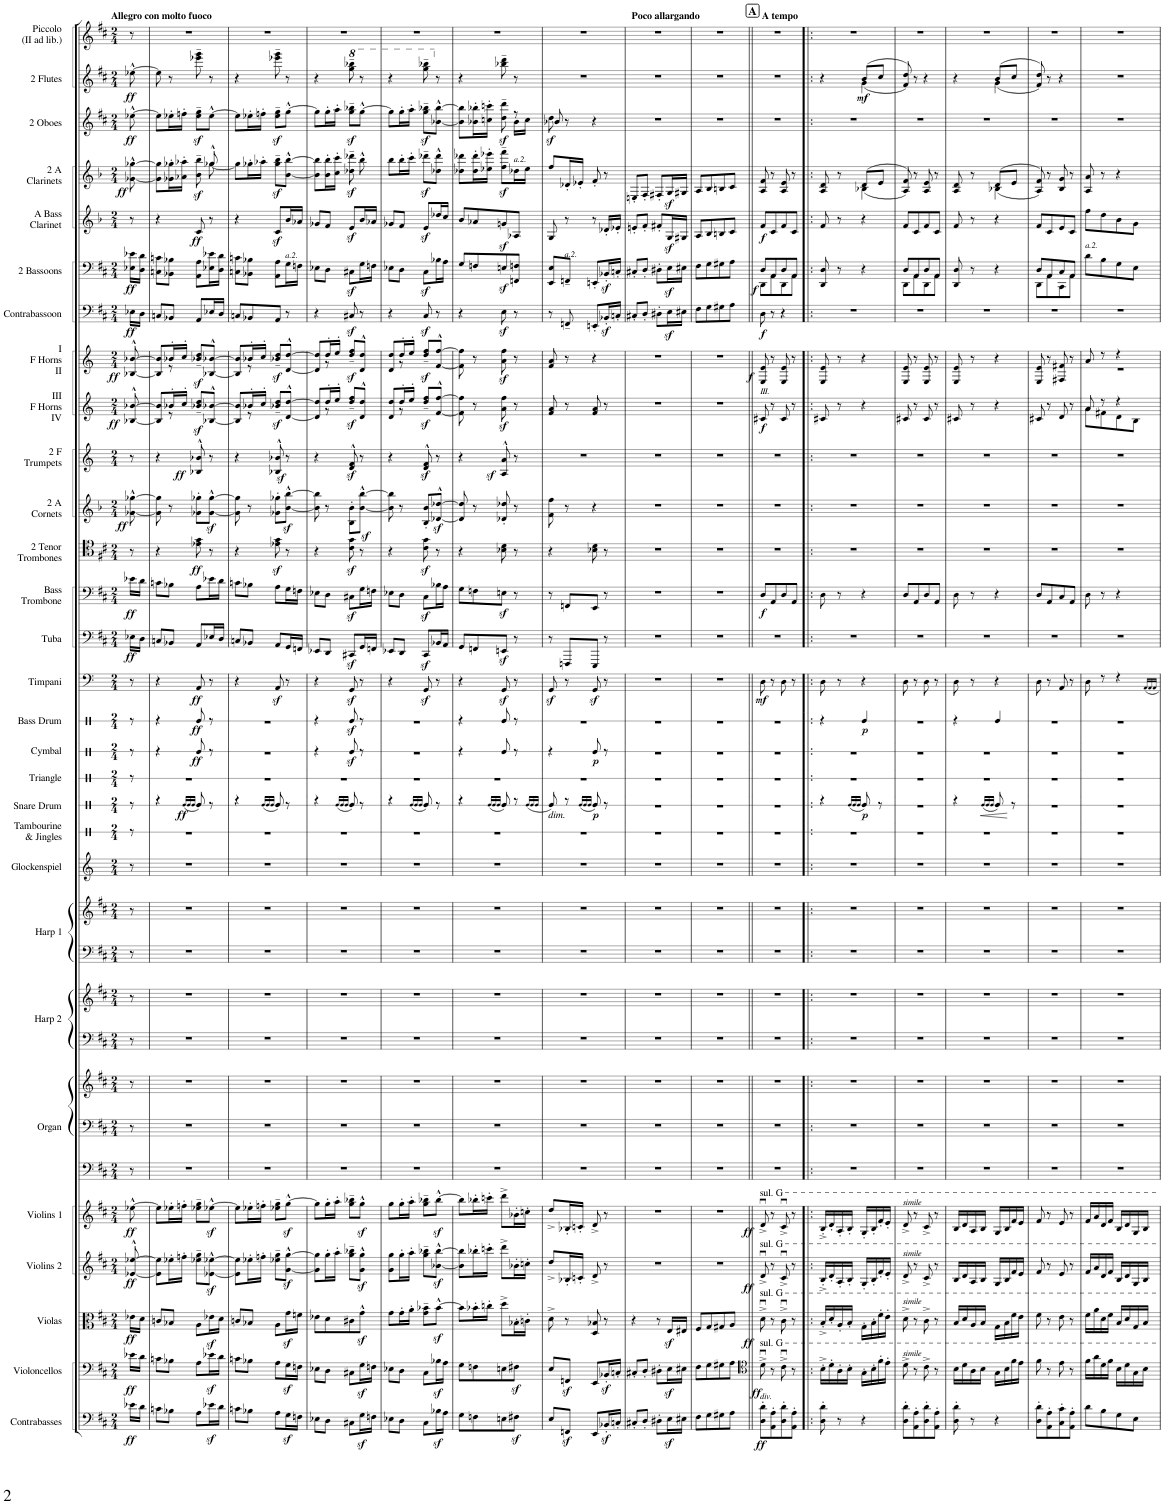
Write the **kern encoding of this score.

**kern	**dynam	**kern	**dynam	**kern	**dynam	**kern	**dynam	**kern	**dynam	**kern	**kern	**kern	**kern	**kern	**kern	**kern	**kern	**kern	**kern	**dynam	**kern	**kern	**dynam	**kern	**dynam	**kern	**dynam	**kern	**dynam	**kern	**dynam	**kern	**dynam	**kern	**dynam	**kern	**dynam	**kern	**dynam	**kern	**dynam	**kern	**dynam	**kern	**dynam	**kern	**dynam	**kern	**dynam	**kern	**dynam	**kern	**dynam	**kern
*part29	*part29	*part28	*part28	*part27	*part27	*part26	*part26	*part25	*part25	*part24	*part24	*part24	*part23	*part23	*part22	*part22	*part21	*part20	*part19	*part19	*part18	*part17	*part17	*part16	*part16	*part15	*part15	*part14	*part14	*part13	*part13	*part12	*part12	*part11	*part11	*part10	*part10	*part9	*part9	*part8	*part8	*part7	*part7	*part6	*part6	*part5	*part5	*part4	*part4	*part3	*part3	*part2	*part2	*part1
*staff33	*staff33	*staff32	*staff32	*staff31	*staff31	*staff30	*staff30	*staff29	*staff29	*staff28	*staff27	*staff26	*staff25	*staff24	*staff23	*staff22	*staff21	*staff20	*staff19	*staff19	*staff18	*staff17	*staff17	*staff16	*staff16	*staff15	*staff15	*staff14	*staff14	*staff13	*staff13	*staff12	*staff12	*staff11	*staff11	*staff10	*staff10	*staff9	*staff9	*staff8	*staff8	*staff7	*staff7	*staff6	*staff6	*staff5	*staff5	*staff4	*staff4	*staff3	*staff3	*staff2	*staff2	*staff1
*I"Contrabasses	*	*I"Violoncellos	*	*I"Violas	*	*I"Violins 2	*	*I"Violins 1	*	*I"Organ	*	*	*I"Harp 2	*	*I"Harp 1	*	*I"Glockenspiel	*I"Tambourine &amp; Jingles	*I"Snare Drum	*	*I"Triangle	*I"Cymbal	*	*I"Bass Drum	*	*I"Timpani	*	*I"Tuba	*	*I"Bass Trombone	*	*I"2 Tenor Trombones	*	*I"2 A Cornets	*	*I"2 F Trumpets	*	*I"III F Horns IV	*	*I"I F Horns II	*	*I"Contrabassoon	*	*I"2 Bassoons	*	*I"A Bass Clarinet	*	*I"2 A Clarinets	*	*I"2 Oboes	*	*I"2 Flutes	*	*I"Piccolo (II ad lib.)
*I'Cbs.	*	*I'Vcs.	*	*I'Vlas.	*	*I'Vlns. 2	*	*I'Vlns. 1	*	*I'Org.	*	*	*I'Hrp. 2	*	*I'Hrp. 1	*	*I'Glock.	*I'Tamb. &amp; Jgl.	*I'S. D.	*	*I'Trgl.	*I'Cym.	*	*I'B. D.	*	*I'Timp.	*	*I'Tba.	*	*I'B. Tbn.	*	*I'T. Tbns.	*	*I'Cnts.	*	*I'Tpts.	*	*I'III Hns. IV	*	*I'I Hns. II	*	*I'Cbsn.	*	*I'Bsns.	*	*I'B. Cl.	*	*I'Cls.	*	*I'Obs.	*	*I'Fls.	*	*I'Picc.
*	*	*	*	*	*	*	*	*	*	*	*	*	*	*	*	*	*	*stria1	*stria1	*	*stria1	*stria1	*	*stria1	*	*	*	*	*	*	*	*	*	*	*	*	*	*	*	*	*	*	*	*	*	*	*	*	*	*	*	*	*	*
*clefF4	*	*clefF4	*	*clefC3	*	*clefG2	*	*clefG2	*	*clefF4	*clefF4	*clefG2	*clefF4	*clefG2	*clefF4	*clefG2	*clefG2	*clefX	*clefX	*	*clefX	*clefX	*	*clefX	*	*clefF4	*	*clefF4	*	*clefF4	*	*clefC4	*	*clefG2	*	*clefG2	*	*clefG2	*	*clefG2	*	*clefF4	*	*clefF4	*	*clefG2	*	*clefG2	*	*clefG2	*	*clefG2	*	*clefG2
*Trd7c12	*	*	*	*	*	*	*	*	*	*	*	*	*	*	*	*	*Trd-14c-24	*	*	*	*	*	*	*	*	*	*	*	*	*	*	*	*	*Trd2c3	*	*Trd-3c-5	*	*Trd4c7	*	*Trd4c7	*	*Trd7c12	*	*	*	*Trd9c15	*	*Trd2c3	*	*	*	*	*	*Trd-7c-12
*k[f#c#]	*	*k[f#c#]	*	*k[f#c#]	*	*k[f#c#]	*	*k[f#c#]	*	*k[f#c#]	*k[f#c#]	*k[f#c#]	*k[f#c#]	*k[f#c#]	*k[f#c#]	*k[f#c#]	*k[]	*k[]	*k[]	*	*k[]	*k[]	*	*k[]	*	*k[]	*	*k[f#c#]	*	*k[f#c#]	*	*k[f#c#]	*	*k[b-]	*	*k[]	*	*k[]	*	*k[]	*	*k[f#c#]	*	*k[f#c#]	*	*k[b-]	*	*k[b-]	*	*k[f#c#]	*	*k[f#c#]	*	*k[f#c#]
*M2/4	*	*M2/4	*	*M2/4	*	*M2/4	*	*M2/4	*	*M2/4	*M2/4	*M2/4	*M2/4	*M2/4	*M2/4	*M2/4	*M2/4	*M2/4	*M2/4	*	*M2/4	*M2/4	*	*M2/4	*	*M2/4	*	*M2/4	*	*M2/4	*	*M2/4	*	*M2/4	*	*M2/4	*	*M2/4	*	*M2/4	*	*M2/4	*	*M2/4	*	*M2/4	*	*M2/4	*	*M2/4	*	*M2/4	*	*M2/4
=	=	=	=	=	=	=	=	=	=	=	=	=	=	=	=	=	=	=	=	=	=	=	=	=	=	=	=	=	=	=	=	=	=	=	=	=	=	=	=	=	=	=	=	=	=	=	=	=	=	=	=	=	=	=
!	!	!	!	!	!	!	!	!	!	!	!	!	!	!	!	!	!	!	!	!	!	!	!	!	!	!	!	!	!	!	!	!	!	!	!	!	!	!	!	!	!	!	!	!	!	!	!	!	!	!	!	!	!	!LO:TX:a:B:t=Allegro con molto fuoco
!	!LO:DY:b	!	!LO:DY:b	!	!LO:DY:b	!	!LO:DY:b	!	!LO:DY:b	!	!	!	!	!	!	!	!	!	!	!	!	!	!	!	!	!	!	!	!LO:DY:b	!	!LO:DY:b	!	!	!	!LO:DY:b	!	!	!	!LO:DY:b	!	!LO:DY:b	!	!LO:DY:b	!	!LO:DY:b	!	!	!	!LO:DY:b	!	!LO:DY:b	!	!LO:DY:b	!
16e-X\LL	ff	16e-X\LL	ff	16e-X\LL	ff	[8e-X/^^ [8ee-X/^^	ff	[8ee-X^^\	ff	8r	8r	8r	8r	8r	8r	8r	8r	8r	8r	.	8r	8r	.	8r	.	8r	.	16E-X\LL	ff	16e-X\LL	ff	8r	.	[8g-X\^^ [8gg-X\^^	ff	8r	.	[8B-X/^^ [8b-X/^^	ff	[8B-X/^^ [8b-X/^^	ff	16E-X\LL	ff	16E-X\ 16e-X\LL	ff	8r	.	[8g-X\^^ [8gg-X\^^	ff	[8ee-X^^\	ff	[8ee-X^^\	ff	8r
16d\JJ	.	16d\JJ	.	16d\JJ	.	.	.	.	.	.	.	.	.	.	.	.	.	.	.	.	.	.	.	.	.	.	.	16D\JJ	.	16d\JJ	.	.	.	.	.	.	.	.	.	.	.	16D\JJ	.	16D\ 16d\JJ	.	.	.	.	.	.	.	.	.	.
=1	=1	=1	=1	=1	=1	=1	=1	=1	=1	=1	=1	=1	=1	=1	=1	=1	=1	=1	=1	=1	=1	=1	=1	=1	=1	=1	=1	=1	=1	=1	=1	=1	=1	=1	=1	=1	=1	=1	=1	=1	=1	=1	=1	=1	=1	=1	=1	=1	=1	=1	=1	=1	=1	=1
*	*	*	*	*	*	*	*	*	*	*	*	*	*	*	*	*	*	*	*^	*	*	*	*	*	*	*	*	*	*	*	*	*	*	*	*	*	*	*^	*	*^	*	*	*	*	*	*	*	*^	*	*	*	*	*	*
8cn'\L	.	8cn'\L	.	8cn'/L	.	8e-\] 8ee-\]L	.	8ee-\L]	.	2r	2r	2r	2r	2r	2r	2r	2r	2r	4r	8.ryy	.	2r	4r	.	4r	.	4r	.	8Cn'/L	.	8cn'\L	.	4r	.	8g-\] 8gg-\]	.	4r	.	8B-/] 8b-/]L	8ryy	.	8B-/] 8b-/]L	8ryy	.	8Cn'/L	.	8Cn\' 8cn\'L	.	4r	.	8g-\] 8gg-\]L	4.ryy	.	8ee-\L]	.	8ee-\]	.	2r
8B-X'\J	.	8B-X'\J	.	8B-X'/J	.	16ee-X'>\L	.	16ee-X'>\L	.	.	.	.	.	.	.	.	.	.	.	.	.	.	.	.	.	.	.	.	8BB-X'/J	.	8B-X'\J	.	.	.	8r	.	.	.	16b-X'>/L	8r	.	16b-X'>/L	8r	.	8BB-X'/J	.	8BB-X\' 8B-X\'J	.	.	.	16g-X\'> 16gg-X\'>L	.	.	16ee-X'\L	.	8r	.	.
!	!	!	!	!	!	!	!	!	!	!	!	!	!	!	!	!	!	!	!	!	!LO:DY:b	!	!	!	!	!	!	!	!	!	!	!	!	!	!	!	!	!	!	!	!	!	!	!	!	!	!	!	!	!	!	!	!	!	!	!	!	!
.	.	.	.	.	.	16ffn'>\JJ	.	16ffn'>\JJ	.	.	.	.	.	.	.	.	.	.	.	(<48Re!/LL	ff	.	.	.	.	.	.	.	.	.	.	.	.	.	.	.	.	.	16cc'>/JJ	.	.	16cc'>/JJ	.	.	.	.	.	.	.	.	16a-X\'> 16aa-X\'>JJ	.	.	16ffn'\JJ	.	.	.	.
.	.	.	.	.	.	.	.	.	.	.	.	.	.	.	.	.	.	.	.	48Re!/	.	.	.	.	.	.	.	.	.	.	.	.	.	.	.	.	.	.	.	.	.	.	.	.	.	.	.	.	.	.	.	.	.	.	.	.	.	.
.	.	.	.	.	.	.	.	.	.	.	.	.	.	.	.	.	.	.	.	48Re!/JJ	.	.	.	.	.	.	.	.	.	.	.	.	.	.	.	.	.	.	.	.	.	.	.	.	.	.	.	.	.	.	.	.	.	.	.	.	.	.
!	!	!	!	!	!	!	!	!	!	!	!	!	!	!	!	!	!	!	!	!	!	!	!	!LO:DY:b	!	!LO:DY:b	!	!LO:DY:b	!	!	!	!	!	!LO:DY:b	!	!	!	!LO:DY:b	!	!	!LO:DY:b	!	!	!LO:DY:b	!	!	!	!	!	!LO:DY:b	!	!	!LO:DY:b	!	!	!	!	!
8A\L	.	8A\L	.	8A\L	.	8ee-X\~> 8gg\~>L	.	8ee-X\~> 8gg\~>L	.	.	.	.	.	.	.	.	.	.	8Re/	4ryy	.	.	8Re/	ff	8Re/	ff	8AA/	ff	8AA/L	.	8A\L	.	8e-X\ 8g\	ff	8g-X\' 8gg-X\'L	.	8B-X/^^ 8b-X/^^	ff	8b-X/~< 8dd/~<L	4ryy	sf	8b-X/~< 8dd/~<L	4ryy	sf	8AA/L	.	8AA\ 8A\L	.	8c/	ff	8b-\~> 8bb-\~>	.	sf	8ee-\z<~ 8gg\z<~L	.	8eee-X\~ 8ggg\~	.	.
16e-Xz<\L	.	16e-Xz<\L	.	16e-Xz<\L	.	[8e-X\z<^^ [8ee-X\z<^^J	.	[8ee-Xz<^^\J	.	.	.	.	.	.	.	.	.	.	8r	.	.	.	8r	.	8r	.	8r	.	16E-X/L	.	16e-X\L	.	8r	.	[8g-\z<^^ [8gg-\z<^^J	.	8r	.	[8B-X/^^ [8b-X/^^J	.	.	[8B-X/^^ [8b-X/^^J	.	.	16E-X/L	.	16E-X\ 16e-X\L	.	8r	.	8gg-^^/	[8gg-X^^\	.	[8ee-^^\J	.	8r	.	.
16d\JJ	.	16d\JJ	.	16d\JJ	.	.	.	.	.	.	.	.	.	.	.	.	.	.	.	.	.	.	.	.	.	.	.	.	16D/JJ	.	16d\JJ	.	.	.	.	.	.	.	.	.	.	.	.	.	16D/JJ	.	16D\ 16d\JJ	.	.	.	.	.	.	.	.	.	.	.
*	*	*	*	*	*	*	*	*	*	*	*	*	*	*	*	*	*	*	*	*	*	*	*	*	*	*	*	*	*	*	*	*	*	*	*	*	*	*	*	*	*	*	*	*	*	*	*	*	*	*	*v	*v	*	*	*	*	*	*
=2	=2	=2	=2	=2	=2	=2	=2	=2	=2	=2	=2	=2	=2	=2	=2	=2	=2	=2	=2	=2	=2	=2	=2	=2	=2	=2	=2	=2	=2	=2	=2	=2	=2	=2	=2	=2	=2	=2	=2	=2	=2	=2	=2	=2	=2	=2	=2	=2	=2	=2	=2	=2	=2	=2	=2	=2	=2
8cn'\L	.	8cn'\L	.	8cn'/L	.	8e-\] 8ee-\]L	.	8ee-\L]	.	2r	2r	2r	2r	2r	2r	2r	2r	2r	4r	8.ryy	.	2r	2r	.	2r	.	4r	.	8Cn'/L	.	8cn'\L	.	4r	.	8g-\] 8gg-\]	.	4r	.	8B-/] 8b-/]L	8ryy	.	8B-/] 8b-/]L	8ryy	.	8Cn'/L	.	8Cn\' 8cn\'L	.	4r	.	8gg-\L]	.	8ee-\L]	.	4r	.	2r
8B-X'\J	.	8B-X'\J	.	8B-X'/J	.	16ee-X'>\L	.	16ee-X'>\L	.	.	.	.	.	.	.	.	.	.	.	.	.	.	.	.	.	.	.	.	8BB-X'/J	.	8B-X'\J	.	.	.	8r	.	.	.	16b-X'>/L	8r	.	16b-X'>/L	8r	.	8BB-X'/	.	8BB-X\' 8B-X\'J	.	.	.	16gg-X'\L	.	16ee-X'\L	.	.	.	.
.	.	.	.	.	.	16ffn'>\JJ	.	16ffn'>\JJ	.	.	.	.	.	.	.	.	.	.	.	(<48Re!/LL	.	.	.	.	.	.	.	.	.	.	.	.	.	.	.	.	.	.	16cc'>/JJ	.	.	16cc'>/JJ	.	.	.	.	.	.	.	.	16aa-X'\JJ	.	16ffn'\JJ	.	.	.	.
.	.	.	.	.	.	.	.	.	.	.	.	.	.	.	.	.	.	.	.	48Re!/	.	.	.	.	.	.	.	.	.	.	.	.	.	.	.	.	.	.	.	.	.	.	.	.	.	.	.	.	.	.	.	.	.	.	.	.	.
.	.	.	.	.	.	.	.	.	.	.	.	.	.	.	.	.	.	.	.	48Re!/JJ	.	.	.	.	.	.	.	.	.	.	.	.	.	.	.	.	.	.	.	.	.	.	.	.	.	.	.	.	.	.	.	.	.	.	.	.	.
!	!	!	!	!	!	!	!	!	!	!	!	!	!	!	!	!	!	!	!	!	!	!	!	!	!	!	!	!	!	!	!	!	!	!	!	!	!	!	!	!	!LO:DY:b	!	!	!LO:DY:b	!	!	!	!	!	!	!	!	!	!	!	!	!
8A\L	.	8A\L	.	8A\L	.	8ee-X\~> 8gg\~>L	.	8ee-X\~> 8gg\~>L	.	.	.	.	.	.	.	.	.	.	8Re/)	4ryy	.	.	.	.	.	.	8AAz</	.	8AA/L	.	8A\L	.	8e-X\z< 8g\z<	.	8g-X\' 8gg-X\'L	.	8B-X/z<^^ 8b-X/z<^^	.	8b-X/~< 8dd/~<L	4ryy	sf	8b-X/~< 8dd/~<L	4ryy	sf	8AA/J	.	8AA\ 8A\L	.	8cz</L	.	8gg-\z<~ 8bb-\z<~L	.	8ee-\z<~ 8gg\z<~L	.	8eee-X\~ 8ggg\~	.	.
!	!	!	!	!	!	!	!	!	!	!	!	!	!	!	!	!	!	!	!	!	!	!	!	!	!	!	!	!	!	!	!	!	!	!	!	!	!	!	!	!	!	!	!	!	!	!	!LO:TX:a:i:t=a.2.	!	!	!	!	!	!	!	!	!	!
16Gz<\L	.	16Gz<\L	.	16gz<\L	.	[8g\z<^^ [8gg\z<^^J	.	[8ggz<^^\J	.	.	.	.	.	.	.	.	.	.	8r	.	.	.	.	.	.	.	8r	.	16GG/L	.	16G\L	.	8r	.	[8b-\z<^^ [8bb-\z<^^J	.	8r	.	[8d/^^ [8dd/^^J	.	.	[8d/^^ [8dd/^^J	.	.	8r	.	16G\L	.	16b-/L	.	[8b-\^^ [8bb-\^^J	.	[8gg^^\J	.	8r	.	.
16Fn\JJ	.	16Fn\JJ	.	16fn\JJ	.	.	.	.	.	.	.	.	.	.	.	.	.	.	.	.	.	.	.	.	.	.	.	.	16FFn/JJ	.	16Fn\JJ	.	.	.	.	.	.	.	.	.	.	.	.	.	.	.	16Fn\JJ	.	16a-X/JJ	.	.	.	.	.	.	.	.
=3	=3	=3	=3	=3	=3	=3	=3	=3	=3	=3	=3	=3	=3	=3	=3	=3	=3	=3	=3	=3	=3	=3	=3	=3	=3	=3	=3	=3	=3	=3	=3	=3	=3	=3	=3	=3	=3	=3	=3	=3	=3	=3	=3	=3	=3	=3	=3	=3	=3	=3	=3	=3	=3	=3	=3	=3	=3
8E-X'\L	.	8E-X'\L	.	8e-X'\L	.	8g\] 8gg\]L	.	8gg\L]	.	2r	2r	2r	2r	2r	2r	2r	2r	2r	4r	8.ryy	.	2r	4r	.	4r	.	4r	.	8EE-X'/L	.	8E-X'\L	.	4r	.	8b-\] 8bb-\]	.	4r	.	8d/] 8dd/]L	8ryy	.	8d/] 8dd/]L	8ryy	.	4r	.	8E-X'\L	.	8g-X'/L	.	8b-\] 8bb-\]L	.	8gg\L]	.	4r	.	2r
8D'\J	.	8D'\J	.	8d'\	.	16gg'>\L	.	16gg'>\L	.	.	.	.	.	.	.	.	.	.	.	.	.	.	.	.	.	.	.	.	8DD'/J	.	8D'\J	.	.	.	8r	.	.	.	16dd'>/L	8r	.	16dd'>/L	8r	.	.	.	8D'\J	.	8f'/J	.	16b-\'> 16bb-\'>L	.	16gg'\L	.	.	.	.
.	.	.	.	.	.	16aa'>\JJ	.	16aa'>\JJ	.	.	.	.	.	.	.	.	.	.	.	(<48Re!/LL	.	.	.	.	.	.	.	.	.	.	.	.	.	.	.	.	.	.	16ee'>/JJ	.	.	16ee'>/JJ	.	.	.	.	.	.	.	.	16cc\'> 16ccc\'>JJ	.	16aa'\JJ	.	.	.	.
.	.	.	.	.	.	.	.	.	.	.	.	.	.	.	.	.	.	.	.	48Re!/	.	.	.	.	.	.	.	.	.	.	.	.	.	.	.	.	.	.	.	.	.	.	.	.	.	.	.	.	.	.	.	.	.	.	.	.	.
.	.	.	.	.	.	.	.	.	.	.	.	.	.	.	.	.	.	.	.	48Re!/JJ	.	.	.	.	.	.	.	.	.	.	.	.	.	.	.	.	.	.	.	.	.	.	.	.	.	.	.	.	.	.	.	.	.	.	.	.	.
*	*	*	*	*	*	*	*	*	*	*	*	*	*	*	*	*	*	*	*	*	*	*	*	*	*	*	*	*	*	*	*	*	*	*	*	*	*	*	*	*	*	*	*	*	*	*	*	*	*	*	*	*	*	*	*8va	*	*
!	!	!	!	!	!	!	!	!	!	!	!	!	!	!	!	!	!	!	!	!	!	!	!	!	!	!	!	!	!	!	!	!	!	!	!	!	!	!	!	!	!LO:DY:b	!	!	!LO:DY:b	!	!	!	!	!	!	!	!	!	!	!	!	!
8C#X\L	.	8C#X\L	.	8c#X\	.	8gg\~> 8bb-X\~>L	.	8gg\~> 8bb-X\~>L	.	.	.	.	.	.	.	.	.	.	8Re/)	4ryy	.	.	8Rez</	.	8Rez</	.	8GGz</	.	8CC#Xz</L	.	8C#Xz<\L	.	8c#\z< 8g\z<	.	8B-\' 8b-\'L	.	8d/z<^^ 8f/z<^^	.	8dd/~< 8ff/~<L	4ryy	sf	8dd/~< 8ff/~<L	4ryy	sf	8C#Xz</	.	8C#Xz<\L	.	8ez</L	.	8dd-X\z<~> 8ddd-X\z<~>	.	8gg\z<~ 8bb-X\z<~L	.	8ggg\~ 8bbb-X\~	.	.
16Gz<\L	.	16Gz<\L	.	8gz<^^\J	.	8g\z<^^ 8gg\z<^^J	.	8ggz<^^\J	.	.	.	.	.	.	.	.	.	.	8r	.	.	.	8r	.	8r	.	8r	.	16GG/L	.	16G\L	.	8r	.	[8b-\z<^^ [8bb-\z<^^J	.	8r	.	8d/^^ 8dd/^^J	.	.	8d/^^ 8dd/^^J	.	.	8r	.	16G\L	.	16b-/L	.	8bb-^^\	.	[8gg^^\J	.	8r	.	.
16Fn\JJ	.	16Fn\JJ	.	.	.	.	.	.	.	.	.	.	.	.	.	.	.	.	.	.	.	.	.	.	.	.	.	.	16FFn/JJ	.	16Fn\JJ	.	.	.	.	.	.	.	.	.	.	.	.	.	.	.	16Fn\JJ	.	16a-X/JJ	.	.	.	.	.	.	.	.
=4	=4	=4	=4	=4	=4	=4	=4	=4	=4	=4	=4	=4	=4	=4	=4	=4	=4	=4	=4	=4	=4	=4	=4	=4	=4	=4	=4	=4	=4	=4	=4	=4	=4	=4	=4	=4	=4	=4	=4	=4	=4	=4	=4	=4	=4	=4	=4	=4	=4	=4	=4	=4	=4	=4	=4	=4	=4
8E-X'\L	.	8E-X'\L	.	8g\L	.	8g\ 8gg\L	.	8gg\L	.	2r	2r	2r	2r	2r	2r	2r	2r	2r	4r	8.ryy	.	2r	2r	.	2r	.	4r	.	8EE-X'/L	.	8E-X'\L	.	4r	.	8b-\] 8bb-\]	.	4r	.	8d/ 8dd/L	8ryy	.	8d/ 8dd/L	8ryy	.	4r	.	8E-X'\L	.	8g-X'/L	.	8bb-\L	.	8gg\L]	.	4r	.	2r
8D'\J	.	8D'\J	.	16g'>\L	.	16gg'>\L	.	16gg'>\L	.	.	.	.	.	.	.	.	.	.	.	.	.	.	.	.	.	.	.	.	8DD'/J	.	8D'\J	.	.	.	8r	.	.	.	16dd'>/L	8r	.	16dd'>/L	8r	.	.	.	8D'\J	.	8f'/J	.	16bb-'\L	.	16gg'\L	.	.	.	.
.	.	.	.	16a'>\JJ	.	16aa'>\JJ	.	16aa'>\JJ	.	.	.	.	.	.	.	.	.	.	.	(<48Re!/LL	.	.	.	.	.	.	.	.	.	.	.	.	.	.	.	.	.	.	16ee'>/JJ	.	.	16ee'>/JJ	.	.	.	.	.	.	.	.	16ccc'\JJ	.	16aa'\JJ	.	.	.	.
.	.	.	.	.	.	.	.	.	.	.	.	.	.	.	.	.	.	.	.	48Re!/	.	.	.	.	.	.	.	.	.	.	.	.	.	.	.	.	.	.	.	.	.	.	.	.	.	.	.	.	.	.	.	.	.	.	.	.	.
.	.	.	.	.	.	.	.	.	.	.	.	.	.	.	.	.	.	.	.	48Re!/JJ	.	.	.	.	.	.	.	.	.	.	.	.	.	.	.	.	.	.	.	.	.	.	.	.	.	.	.	.	.	.	.	.	.	.	.	.	.
!	!	!	!	!	!	!	!	!	!	!	!	!	!	!	!	!	!	!	!	!	!	!	!	!	!	!	!	!	!	!	!	!	!	!	!	!	!	!	!	!	!LO:DY:b	!	!	!LO:DY:b	!	!	!	!	!	!	!	!	!	!	!	!	!
8C#\L	.	8C#\L	.	8g\~> 8b-X\~>L	.	8gg\~> 8bb-X\~>L	.	8gg\~> 8bb-X\~>L	.	.	.	.	.	.	.	.	.	.	8Re/)	4ryy	.	.	.	.	.	.	8GGz</	.	8CC#z</L	.	8C#z<\L	.	8c#\z< 8g\z<	.	8B-/' 8b-/'L	.	8d/z<^^ 8f/z<^^	.	8dd/~< 8ff/~<L	4ryy	sf	8dd/~< 8ff/~<L	4ryy	sf	8C#z</	.	8C#z<\L	.	8ez</L	.	8ddd-Xz<~\L	.	8gg\z<~ 8bb-X\z<~L	.	8ggg\~ 8bbb-X\~	.	.
*	*	*	*	*	*	*	*	*	*	*	*	*	*	*	*	*	*	*	*	*	*	*	*	*	*	*	*	*	*	*	*	*	*	*	*	*	*	*	*	*	*	*	*	*	*	*	*	*	*	*	*	*	*	*	*X8va	*	*
16B-Xz<\L	.	16B-Xz<\L	.	[8b-z<^^\J	.	[8b-X\z<^^ [8bb-\z<^^J	.	[8bb-z<^^\J	.	.	.	.	.	.	.	.	.	.	8r	.	.	.	.	.	.	.	8r	.	16BB-X/L	.	16B-X\L	.	8r	.	[8d-X/z<^^ [8dd-X/z<^^J	.	8r	.	[8f/^^ [8ff/^^J	.	.	[8f/^^ [8ff/^^J	.	.	8r	.	16B-X\L	.	16dd-X/L	.	8dd-X\^^ 8ddd-\^^J	.	[8b-X\^^ [8bb-\^^J	.	8r	.	.
16A\JJ	.	16A\JJ	.	.	.	.	.	.	.	.	.	.	.	.	.	.	.	.	.	.	.	.	.	.	.	.	.	.	16AA/JJ	.	16A\JJ	.	.	.	.	.	.	.	.	.	.	.	.	.	.	.	16A\JJ	.	16cc/JJ	.	.	.	.	.	.	.	.
*	*	*	*	*	*	*	*	*	*	*	*	*	*	*	*	*	*	*	*	*	*	*	*	*	*	*	*	*	*	*	*	*	*	*	*	*	*	*	*v	*v	*	*	*	*	*	*	*	*	*	*	*	*	*	*	*	*	*
*	*	*	*	*	*	*	*	*	*	*	*	*	*	*	*	*	*	*	*	*	*	*	*	*	*	*	*	*	*	*	*	*	*	*	*	*	*	*	*	*	*v	*v	*	*	*	*	*	*	*	*	*	*	*	*	*	*
=5	=5	=5	=5	=5	=5	=5	=5	=5	=5	=5	=5	=5	=5	=5	=5	=5	=5	=5	=5	=5	=5	=5	=5	=5	=5	=5	=5	=5	=5	=5	=5	=5	=5	=5	=5	=5	=5	=5	=5	=5	=5	=5	=5	=5	=5	=5	=5	=5	=5	=5	=5	=5	=5	=5	=5
*	*	*	*	*	*	*	*	*	*	*	*	*	*	*	*	*	*	*	*	*	*	*	*	*	*	*	*	*	*	*	*	*	*	*	*	*	*	*	*	*	*	*	*	*	*	*	*	*	*	*	*^	*	*	*	*
8G'\L	.	8G'\L	.	8b-\L]	.	8b-\] 8bb-\]L	.	8bb-\L]	.	2r	2r	2r	2r	2r	2r	2r	2r	2r	4r	8.ryy	.	2r	4r	.	4r	.	4r	.	8GG'/L	.	8G'\L	.	4r	.	8d-/] 8dd-/]	.	4r	.	8f\] 8ff\]	.	8f\] 8ff\]	.	4r	.	8G'/L	.	8b-'/L	.	8dd-X\ 8ddd-X\L	.	8b-\] 8bb-\]L	4.ryy	.	4r	.	2r
8Fn'\	.	8Fn'\	.	16b-X'>\L	.	16bb-X'>\L	.	16bb-X'>\L	.	.	.	.	.	.	.	.	.	.	.	.	.	.	.	.	.	.	.	.	8FFn'/	.	8Fn'\	.	.	.	8r	.	.	.	8r	.	8r	.	.	.	8Fn'/	.	8a-X'/	.	16dd-\'> 16ddd-\'>L	.	16b-X\'> 16bb-X\'>L	.	.	.	.	.
.	.	.	.	16ccn'>\JJ	.	16cccn'>\JJ	.	16cccn'>\JJ	.	.	.	.	.	.	.	.	.	.	.	(<48Re!/LL	.	.	.	.	.	.	.	.	.	.	.	.	.	.	.	.	.	.	.	.	.	.	.	.	.	.	.	.	16ee-X\'> 16eee-X\'>JJ	.	16ccn\'> 16cccn\'>JJ	.	.	.	.	.
.	.	.	.	.	.	.	.	.	.	.	.	.	.	.	.	.	.	.	.	48Re!/	.	.	.	.	.	.	.	.	.	.	.	.	.	.	.	.	.	.	.	.	.	.	.	.	.	.	.	.	.	.	.	.	.	.	.	.
.	.	.	.	.	.	.	.	.	.	.	.	.	.	.	.	.	.	.	.	48Re!/JJ	.	.	.	.	.	.	.	.	.	.	.	.	.	.	.	.	.	.	.	.	.	.	.	.	.	.	.	.	.	.	.	.	.	.	.	.
!	!	!	!	!	!	!	!	!	!	!	!	!	!	!	!	!	!	!	!	!	!	!	!	!	!	!	!	!	!	!	!	!	!	!	!	!	!	!	!	!	!	!	!	!	!	!	!	!	!	!	!	!	!LO:DY:b	!	!	!
8En\	.	8En\	.	8dd^\L	.	8ddd^\L	.	8ddd^\L	.	.	.	.	.	.	.	.	.	.	8Re/)	8.ryy	.	.	8Re/	.	8Re/	.	8GGz</	.	8EEnz</J	.	8Enz<\J	.	8B-X\ 8d\	.	8d-X/' 8dd-X/'	.	8A/z<^^ 8a/z<^^	.	8a\z< 8ff\z<	.	8a\z< 8ff\z<	.	8Ez<\	.	8Enz</	.	8gnz</	.	8ff\z<~> 8fff\z<~>L	.	8dd\~> 8ddd\~>	.	sf	8bb-X\~ 8ddd\~	.	.
!	!	!	!	!	!	!	!	!	!	!	!	!	!	!	!	!	!	!	!	!	!	!	!	!	!	!	!	!	!	!	!	!	!	!	!	!	!	!	!	!	!	!	!	!	!	!	!	!	!LO:TX:a:i:t=a.2.	!	!	!	!	!	!	!
8F#Xz<\J	.	8F#Xz<\J	.	16B-X'>\L	.	16b-X'>\L	.	16b-X'>\L	.	.	.	.	.	.	.	.	.	.	8r	.	.	.	8r	.	8r	.	8r	.	8r	.	8r	.	8r	.	8r	.	8r	.	8r	.	8r	.	8r	.	8FFn/ 8Fn/J	.	8A-X/J	.	16dd-X\L	.	8r	16b-\LL	.	8r	.	.
.	.	.	.	16cn'>\JJ	.	16ccn'>\JJ	.	16ccn'>\JJ	.	.	.	.	.	.	.	.	.	.	.	48Re!/LL	.	.	.	.	.	.	.	.	.	.	.	.	.	.	.	.	.	.	.	.	.	.	.	.	.	.	.	.	16ee-\JJ	.	.	16cc\JJ	.	.	.	.
.	.	.	.	.	.	.	.	.	.	.	.	.	.	.	.	.	.	.	.	48Re!/	.	.	.	.	.	.	.	.	.	.	.	.	.	.	.	.	.	.	.	.	.	.	.	.	.	.	.	.	.	.	.	.	.	.	.	.
.	.	.	.	.	.	.	.	.	.	.	.	.	.	.	.	.	.	.	.	48Re!/JJ	.	.	.	.	.	.	.	.	.	.	.	.	.	.	.	.	.	.	.	.	.	.	.	.	.	.	.	.	.	.	.	.	.	.	.	.
=6	=6	=6	=6	=6	=6	=6	=6	=6	=6	=6	=6	=6	=6	=6	=6	=6	=6	=6	=6	=6	=6	=6	=6	=6	=6	=6	=6	=6	=6	=6	=6	=6	=6	=6	=6	=6	=6	=6	=6	=6	=6	=6	=6	=6	=6	=6	=6	=6	=6	=6	=6	=6	=6	=6	=6	=6
!	!	!	!	!	!	!	!	!	!	!	!	!	!	!	!	!	!	!	!LO:TX:b:i:t=dim.	!	!	!	!	!	!	!	!	!	!	!	!	!	!	!	!	!	!	!	!	!	!	!	!	!	!	!	!	!	!	!	!	!	!	!	!	!
!	!	!	!	!	!	!	!	!	!	!	!	!	!	!	!	!	!	!	!	!	!	!	!	!	!	!	!	!	!	!	!	!	!	!	!	!	!	!	!	!	!	!	!	!	!	!	!	!	!	!	!	!	!LO:DY:b	!	!	!
8E/L	.	8E/L	.	8d^\	.	8dd^/L	.	8dd^/L	.	2r	2r	2r	2r	2r	2r	2r	2r	2r	8Re/)	8.ryy	.	2r	4r	.	2r	.	8GGz</	.	8r	.	8r	.	4r	.	8f\ 8ff\	.	2r	.	8f/ 8a/	.	8f/ 8a/	.	8r	.	8EE/ 8E/L	.	8G/	.	8ff/L	.	8b-X/	8dd\	sf	2r	.	2r
!	!	!	!	!	!	!	!	!	!	!	!	!	!	!	!	!	!	!	!	!	!	!	!	!	!	!	!	!	!	!	!	!	!	!	!	!	!	!	!	!	!	!	!	!	!LO:TX:a:i:t=a.2.	!	!	!	!	!	!	!	!	!	!	!
8FFnz<'/J	.	8FFnz<'/J	.	8r	.	16B-X'</L	.	16B-X'</L	.	.	.	.	.	.	.	.	.	.	8r	.	.	.	.	.	.	.	8r	.	8FFFn'/L	.	8FFn'/L	.	.	.	8r	.	.	.	8r	.	8r	.	8FFn~/	.	8FFn~/J	.	8r	.	16d-X'/L	.	8r	8ryy	.	.	.	.
.	.	.	.	.	.	16cn'</JJ	.	16cn'</JJ	.	.	.	.	.	.	.	.	.	.	.	(<48Re!/LL	.	.	.	.	.	.	.	.	.	.	.	.	.	.	.	.	.	.	.	.	.	.	.	.	.	.	.	.	16e-X'/JJ	.	.	.	.	.	.	.
.	.	.	.	.	.	.	.	.	.	.	.	.	.	.	.	.	.	.	.	48Re!/	.	.	.	.	.	.	.	.	.	.	.	.	.	.	.	.	.	.	.	.	.	.	.	.	.	.	.	.	.	.	.	.	.	.	.	.
.	.	.	.	.	.	.	.	.	.	.	.	.	.	.	.	.	.	.	.	48Re!/JJ	.	.	.	.	.	.	.	.	.	.	.	.	.	.	.	.	.	.	.	.	.	.	.	.	.	.	.	.	.	.	.	.	.	.	.	.
!	!	!	!	!	!	!	!	!	!	!	!	!	!	!	!	!	!	!	!	!	!LO:DY:b	!	!	!LO:DY:b	!	!	!	!	!	!	!	!	!	!	!	!	!	!	!	!	!	!	!	!	!	!	!	!	!	!	!	!	!	!	!	!
8EE/L	.	8EE/L	.	8D/ 8B-X/	.	8d^/	.	8d^/	.	.	.	.	.	.	.	.	.	.	(8Re/	4ryy	p	.	8Re/	p	.	.	8GGz</	.	8EEE/J	.	8EE/J	.	8B-X\ 8d\	.	4r	.	.	.	8f/ 8a/	.	4r	.	8EEn'/L	.	8EEn'/L	.	8r	.	8f'/	.	4r	4ryy	.	.	.	.
16BB-Xz<'/L	.	16BB-Xz<'/L	.	8r	.	8r	.	8r	.	.	.	.	.	.	.	.	.	.	8r	.	.	.	8r	.	.	.	8r	.	8r	.	8r	.	8r	.	.	.	.	.	8r	.	.	.	16BB-Xz<'/L	.	16BB-Xz<'/L	.	16d-X'/LL	.	8r	.	.	.	.	.	.	.
16Cn'/JJ	.	16Cn'/JJ	.	.	.	.	.	.	.	.	.	.	.	.	.	.	.	.	.	.	.	.	.	.	.	.	.	.	.	.	.	.	.	.	.	.	.	.	.	.	.	.	16Cn'/JJ	.	16Cn'/JJ	.	16e-X'/JJ	.	.	.	.	.	.	.	.	.
*	*	*	*	*	*	*	*	*	*	*	*	*	*	*	*	*	*	*	*v	*v	*	*	*	*	*	*	*	*	*	*	*	*	*	*	*	*	*	*	*	*	*	*	*	*	*	*	*	*	*	*	*v	*v	*	*	*	*
=7	=7	=7	=7	=7	=7	=7	=7	=7	=7	=7	=7	=7	=7	=7	=7	=7	=7	=7	=7	=7	=7	=7	=7	=7	=7	=7	=7	=7	=7	=7	=7	=7	=7	=7	=7	=7	=7	=7	=7	=7	=7	=7	=7	=7	=7	=7	=7	=7	=7	=7	=7	=7	=7	=7
!	!	!	!	!	!	!	!	!	!	!	!	!	!	!	!	!	!	!	!	!	!	!	!	!	!	!	!	!	!	!	!	!	!	!	!	!	!	!	!	!	!	!	!	!	!	!	!	!	!	!	!	!	!	!LO:TX:a:B:t=Poco allargando
8C#X'/L	.	8C#X'/L	.	4r	.	2r	.	2r	.	2r	2r	2r	2r	2r	2r	2r	2r	2r	2r	.	2r	2r	.	2r	.	2r	.	2r	.	2r	.	2r	.	2r	.	2r	.	2r	.	2r	.	8C#X'/L	.	8C#X'/L	.	8en'/L	.	8En'/L	.	2r	.	2r	.	2r
8D'/J	.	8D'/J	.	.	.	.	.	.	.	.	.	.	.	.	.	.	.	.	.	.	.	.	.	.	.	.	.	.	.	.	.	.	.	.	.	.	.	.	.	.	.	8D'/J	.	8D'/J	.	8f'/J	.	8F'/J	.	.	.	.	.	.
8D#X'\L	.	8D#X'\L	.	8r	.	.	.	.	.	.	.	.	.	.	.	.	.	.	.	.	.	.	.	.	.	.	.	.	.	.	.	.	.	.	.	.	.	.	.	.	.	8D#X'\L	.	8D#X'\L	.	8f#X'/L	.	8F#X'/L	.	.	.	.	.	.
16Ez<\L	.	16Ez<\L	.	16Ez</LL	.	.	.	.	.	.	.	.	.	.	.	.	.	.	.	.	.	.	.	.	.	.	.	.	.	.	.	.	.	.	.	.	.	.	.	.	.	16Ez<\L	.	16Ez<\L	.	16Gz</L	.	16Gz</L	.	.	.	.	.	.
16E#X\JJ	.	16E#X\JJ	.	16E#X/JJ	.	.	.	.	.	.	.	.	.	.	.	.	.	.	.	.	.	.	.	.	.	.	.	.	.	.	.	.	.	.	.	.	.	.	.	.	.	16E#X\JJ	.	16E#X\JJ	.	16G#X/JJ	.	16G#X/JJ	.	.	.	.	.	.
=8	=8	=8	=8	=8	=8	=8	=8	=8	=8	=8	=8	=8	=8	=8	=8	=8	=8	=8	=8	=8	=8	=8	=8	=8	=8	=8	=8	=8	=8	=8	=8	=8	=8	=8	=8	=8	=8	=8	=8	=8	=8	=8	=8	=8	=8	=8	=8	=8	=8	=8	=8	=8	=8	=8
8F#'\L	.	8F#'\L	.	8F#'/L	.	2r	.	2r	.	2r	2r	2r	2r	2r	2r	2r	2r	2r	2r	.	2r	2r	.	2r	.	2r	.	2r	.	2r	.	2r	.	2r	.	2r	.	2r	.	2r	.	8F#'\L	.	8F#'\L	.	8A'/L	.	8A'/L	.	2r	.	2r	.	2r
8G'\	.	8G'\	.	8G'/	.	.	.	.	.	.	.	.	.	.	.	.	.	.	.	.	.	.	.	.	.	.	.	.	.	.	.	.	.	.	.	.	.	.	.	.	.	8G'\	.	8G'\	.	8B-'/	.	8B-'/	.	.	.	.	.	.
8G#X'\	.	8G#X'\	.	8G#X'/	.	.	.	.	.	.	.	.	.	.	.	.	.	.	.	.	.	.	.	.	.	.	.	.	.	.	.	.	.	.	.	.	.	.	.	.	.	8G#X'\	.	8G#X'\	.	8Bn'/	.	8Bn'/	.	.	.	.	.	.
8A'\J	.	8A'\J	.	8A'/J	.	.	.	.	.	.	.	.	.	.	.	.	.	.	.	.	.	.	.	.	.	.	.	.	.	.	.	.	.	.	.	.	.	.	.	.	.	8A'\J	.	8A'\J	.	8c'/J	.	8c'/J	.	.	.	.	.	.
=9||	=9||	=9||	=9||	=9||	=9||	=9||	=9||	=9||	=9||	=9||	=9||	=9||	=9||	=9||	=9||	=9||	=9||	=9||	=9||	=9||	=9||	=9||	=9||	=9||	=9||	=9||	=9||	=9||	=9||	=9||	=9||	=9||	=9||	=9||	=9||	=9||	=9||	=9||	=9||	=9||	=9||	=9||	=9||	=9||	=9||	=9||	=9||	=9||	=9||	=9||	=9||	=9||	=9||	=9||
!!LO:REH:place=s1:a:B:cj:fs=14:t=A
*	*	*clefC4	*	*	*	*	*	*	*	*	*	*	*	*	*	*	*	*	*	*	*	*	*	*	*	*	*	*	*	*	*	*	*	*	*	*	*	*	*	*	*	*	*	*	*	*	*	*	*	*	*	*	*	*
*	*	*	*	*	*	*	*	*	*	*	*	*	*	*	*	*	*	*	*	*	*	*	*	*	*	*	*	*	*	*	*	*	*	*	*	*	*	*	*	*	*	*	*	*^	*	*	*	*	*	*	*	*	*	*
!	!	!	!	!	!	!	!	!	!	!	!	!	!	!	!	!	!	!	!	!	!	!	!	!	!	!	!	!	!	!	!	!	!	!	!	!	!	!	!	!	!	!	!	!	!	!	!	!	!	!	!	!	!	!	!LO:TX:a:B:t=A tempo
!	!	!	!	!	!	!	!	!	!	!	!	!	!	!	!	!	!	!	!	!	!	!	!	!	!	!	!	!	!	!	!	!	!	!	!	!	!	!LO:TX:a:i:t=III.	!	!	!	!	!	!	!	!	!	!	!	!	!	!	!	!	!
!	!	!	!	!	!	!	!	!LO:TX:a:t=sul. G	!	!	!	!	!	!	!	!	!	!	!	!	!	!	!	!	!	!	!	!	!	!	!	!	!	!	!	!	!	!	!	!	!	!	!	!	!	!	!	!	!	!	!	!	!	!	!
!	!	!	!	!	!	!LO:TX:a:t=sul. G	!	!	!	!	!	!	!	!	!	!	!	!	!	!	!	!	!	!	!	!	!	!	!	!	!	!	!	!	!	!	!	!	!	!	!	!	!	!	!	!	!	!	!	!	!	!	!	!	!
!	!	!	!	!LO:TX:a:t=sul. G	!	!	!	!	!	!	!	!	!	!	!	!	!	!	!	!	!	!	!	!	!	!	!	!	!	!	!	!	!	!	!	!	!	!	!	!	!	!	!	!	!	!	!	!	!	!	!	!	!	!	!
!	!	!LO:TX:a:t=sul. G	!	!	!	!	!	!	!	!	!	!	!	!	!	!	!	!	!	!	!	!	!	!	!	!	!	!	!	!	!	!	!	!	!	!	!	!	!	!	!	!	!	!	!	!	!	!	!	!	!	!	!	!	!
!LO:TX:a:i:t=div.	!	!	!	!	!	!	!	!	!	!	!	!	!	!	!	!	!	!	!	!	!	!	!	!	!	!	!	!	!	!	!	!	!	!	!	!	!	!	!	!	!	!	!	!	!	!	!	!	!	!	!	!	!	!	!
!	!LO:DY:b	!	!LO:DY:b	!	!LO:DY:b	!	!LO:DY:b	!	!LO:DY:b	!	!	!	!	!	!	!	!	!	!	!	!	!	!	!	!	!	!LO:DY:b	!	!	!	!LO:DY:b	!	!	!	!	!	!	!	!LO:DY:b	!	!LO:DY:b	!	!LO:DY:b	!	!	!LO:DY:b	!	!LO:DY:b	!	!	!	!	!	!	!
8D\' 8d\'L	ff	8du^\	ff	8du^\	ff	8du^/	ff	8du^/	ff	2r	2r	2r	2r	2r	2r	2r	2r	2r	2r	.	2r	2r	.	2r	.	8D\	mf	2r	.	8D'/L	f	2r	.	2r	.	2r	.	8c#X/	f	8E/ 8e/	f	8D'\	f	8D'/L	8DD'\L	f	8f'/L	f	8A/ 8f/	.	2r	.	2r	.	2r
8AA\' 8A\'	.	8r	.	8r	.	8r	.	8r	.	.	.	.	.	.	.	.	.	.	.	.	.	.	.	.	.	8r	.	.	.	8AA'/	.	.	.	.	.	.	.	8r	.	8r	.	8r	.	8AA'/	8AA'\	.	8c'/	.	8r	.	.	.	.	.	.
8D\' 8d\'	.	8c#u^\	.	8c#u^\	.	8c#u^/	.	8c#u^/	.	.	.	.	.	.	.	.	.	.	.	.	.	.	.	.	.	8D\	.	.	.	8D'/	.	.	.	.	.	.	.	8c#/	.	8E/ 8e/	.	4r	.	8D'/	8DD'\	.	8f'/	.	8A/ 8e/	.	.	.	.	.	.
8AA\' 8A\'J	.	8r	.	8r	.	8r	.	8r	.	.	.	.	.	.	.	.	.	.	.	.	.	.	.	.	.	8r	.	.	.	8AA'/J	.	.	.	.	.	.	.	8r	.	8r	.	.	.	8AA'/J	8AA'\J	.	8c'/J	.	8r	.	.	.	.	.	.
*	*	*	*	*	*	*	*	*	*	*	*	*	*	*	*	*	*	*	*	*	*	*	*	*	*	*	*	*	*	*	*	*	*	*	*	*	*	*	*	*	*	*	*	*v	*v	*	*	*	*	*	*	*	*	*	*
=10!|:	=10!|:	=10!|:	=10!|:	=10!|:	=10!|:	=10!|:	=10!|:	=10!|:	=10!|:	=10!|:	=10!|:	=10!|:	=10!|:	=10!|:	=10!|:	=10!|:	=10!|:	=10!|:	=10!|:	=10!|:	=10!|:	=10!|:	=10!|:	=10!|:	=10!|:	=10!|:	=10!|:	=10!|:	=10!|:	=10!|:	=10!|:	=10!|:	=10!|:	=10!|:	=10!|:	=10!|:	=10!|:	=10!|:	=10!|:	=10!|:	=10!|:	=10!|:	=10!|:	=10!|:	=10!|:	=10!|:	=10!|:	=10!|:	=10!|:	=10!|:	=10!|:	=10!|:	=10!|:	=10!|:
*	*	*	*	*	*	*	*	*	*	*	*	*	*	*	*	*	*	*	*^	*	*	*	*	*	*	*	*	*	*	*	*	*	*	*	*	*	*	*	*	*	*	*	*	*	*	*	*	*^	*	*	*	*^	*	*
8D\' 8d\'	.	16B'^\LL	.	16B'^/LL	.	16B'^/LL	.	16B'^/LL	.	2r	2r	2r	2r	2r	2r	2r	2r	2r	4r	8.ryy	.	2r	2r	.	4r	.	8D\	.	2r	.	8D'\	.	2r	.	2r	.	2r	.	8c#X/	.	8E/ 8e/	.	2r	.	8DD/' 8D/'	.	8f'/	.	8A/ 8d/	4ryy	.	2r	.	4r	4ryy	.	2r
.	.	16d'\	.	16d'/	.	16d'/	.	16d'/	.	.	.	.	.	.	.	.	.	.	.	.	.	.	.	.	.	.	.	.	.	.	.	.	.	.	.	.	.	.	.	.	.	.	.	.	.	.	.	.	.	.	.	.	.	.	.	.	.
8r	.	16A'\	.	16A'/	.	16A'/	.	16A'/	.	.	.	.	.	.	.	.	.	.	.	.	.	.	.	.	.	.	8r	.	.	.	8r	.	.	.	.	.	.	.	8r	.	8r	.	.	.	8r	.	8r	.	8r	.	.	.	.	.	.	.	.
.	.	16B'\JJ	.	16B'/JJ	.	16B'/JJ	.	16B'/JJ	.	.	.	.	.	.	.	.	.	.	.	(<48Re!/LL	.	.	.	.	.	.	.	.	.	.	.	.	.	.	.	.	.	.	.	.	.	.	.	.	.	.	.	.	.	.	.	.	.	.	.	.	.
.	.	.	.	.	.	.	.	.	.	.	.	.	.	.	.	.	.	.	.	48Re!/	.	.	.	.	.	.	.	.	.	.	.	.	.	.	.	.	.	.	.	.	.	.	.	.	.	.	.	.	.	.	.	.	.	.	.	.	.
.	.	.	.	.	.	.	.	.	.	.	.	.	.	.	.	.	.	.	.	48Re!/JJ	.	.	.	.	.	.	.	.	.	.	.	.	.	.	.	.	.	.	.	.	.	.	.	.	.	.	.	.	.	.	.	.	.	.	.	.	.
!	!	!	!	!	!	!	!	!	!	!	!	!	!	!	!	!	!	!	!	!	!LO:DY:b	!	!	!	!	!LO:DY:b	!	!	!	!	!	!	!	!	!	!	!	!	!	!	!	!	!	!	!	!	!	!	!	!	!	!	!	!	!	!LO:DY:b	!
4r	.	16G'\LL	.	16G'\LL	.	16G'/LL	.	16G'/LL	.	.	.	.	.	.	.	.	.	.	8Re^/)	4ryy	p	.	.	.	4Re/	p	4r	.	.	.	4r	.	.	.	.	.	.	.	4r	.	4r	.	.	.	4r	.	4r	.	(8d/L	(4B-X\	.	.	.	(8b/L	(4g\	mf	.
.	.	16B'\	.	16B'\	.	16B'/	.	16B'/	.	.	.	.	.	.	.	.	.	.	.	.	.	.	.	.	.	.	.	.	.	.	.	.	.	.	.	.	.	.	.	.	.	.	.	.	.	.	.	.	.	.	.	.	.	.	.	.	.
.	.	16f#'\	.	16f#'\	.	16f#'/	.	16f#'/	.	.	.	.	.	.	.	.	.	.	8r	.	.	.	.	.	.	.	.	.	.	.	.	.	.	.	.	.	.	.	.	.	.	.	.	.	.	.	.	.	8e/J	.	.	.	.	8cc#/J	.	.	.
.	.	16e'\JJ	.	16e'\JJ	.	16e'/JJ	.	16e'/JJ	.	.	.	.	.	.	.	.	.	.	.	.	.	.	.	.	.	.	.	.	.	.	.	.	.	.	.	.	.	.	.	.	.	.	.	.	.	.	.	.	.	.	.	.	.	.	.	.	.
*	*	*	*	*	*	*	*	*	*	*	*	*	*	*	*	*	*	*	*v	*v	*	*	*	*	*	*	*	*	*	*	*	*	*	*	*	*	*	*	*	*	*	*	*	*	*	*	*	*	*v	*v	*	*	*	*v	*v	*	*
=11	=11	=11	=11	=11	=11	=11	=11	=11	=11	=11	=11	=11	=11	=11	=11	=11	=11	=11	=11	=11	=11	=11	=11	=11	=11	=11	=11	=11	=11	=11	=11	=11	=11	=11	=11	=11	=11	=11	=11	=11	=11	=11	=11	=11	=11	=11	=11	=11	=11	=11	=11	=11	=11	=11
*	*	*	*	*	*	*	*	*	*	*	*	*	*	*	*	*	*	*	*	*	*	*	*	*	*	*	*	*	*	*	*	*	*	*	*	*	*	*	*	*	*	*	*	*^	*	*	*	*	*	*	*	*	*	*
!	!	!	!	!	!	!	!	!LO:TX:a:i:t=simile	!	!	!	!	!	!	!	!	!	!	!	!	!	!	!	!	!	!	!	!	!	!	!	!	!	!	!	!	!	!	!	!	!	!	!	!	!	!	!	!	!	!	!	!	!	!	!
!	!	!	!	!	!	!LO:TX:a:i:t=simile	!	!	!	!	!	!	!	!	!	!	!	!	!	!	!	!	!	!	!	!	!	!	!	!	!	!	!	!	!	!	!	!	!	!	!	!	!	!	!	!	!	!	!	!	!	!	!	!	!
!	!	!	!	!LO:TX:a:i:t=simile	!	!	!	!	!	!	!	!	!	!	!	!	!	!	!	!	!	!	!	!	!	!	!	!	!	!	!	!	!	!	!	!	!	!	!	!	!	!	!	!	!	!	!	!	!	!	!	!	!	!	!
!	!	!LO:TX:a:i:t=simile	!	!	!	!	!	!	!	!	!	!	!	!	!	!	!	!	!	!	!	!	!	!	!	!	!	!	!	!	!	!	!	!	!	!	!	!	!	!	!	!	!	!	!	!	!	!	!	!	!	!	!	!	!
8D\' 8d\'L	.	8d^\	.	8d^\	.	8d^/	.	8d^/	.	2r	2r	2r	2r	2r	2r	2r	2r	2r	2r	.	2r	2r	.	2r	.	8D\	.	2r	.	8D'/L	.	2r	.	2r	.	2r	.	8c#X/	.	8E/ 8e/	.	2r	.	8D'/L	8DD'\L	.	8f'/L	.	8A/ 8f/))	.	2r	.	8f#/ 8dd/))	.	2r
8AA\' 8A\'	.	8r	.	8r	.	8r	.	8r	.	.	.	.	.	.	.	.	.	.	.	.	.	.	.	.	.	8r	.	.	.	8AA'/	.	.	.	.	.	.	.	8r	.	8r	.	.	.	8AA'/	8AA'\	.	8c'/	.	8r	.	.	.	8r	.	.
8D\' 8d\'	.	8c#^\	.	8c#^\	.	8c#^/	.	8c#^/	.	.	.	.	.	.	.	.	.	.	.	.	.	.	.	.	.	8D\	.	.	.	8D'/	.	.	.	.	.	.	.	8c#/	.	8E/ 8e/	.	.	.	8D'/	8DD'\	.	8f'/	.	8A/ 8e/	.	.	.	4r	.	.
8AA\' 8A\'J	.	8r	.	8r	.	8r	.	8r	.	.	.	.	.	.	.	.	.	.	.	.	.	.	.	.	.	8r	.	.	.	8AA'/J	.	.	.	.	.	.	.	8r	.	8r	.	.	.	8AA'/J	8AA'\J	.	8c'/J	.	8r	.	.	.	.	.	.
*	*	*	*	*	*	*	*	*	*	*	*	*	*	*	*	*	*	*	*	*	*	*	*	*	*	*	*	*	*	*	*	*	*	*	*	*	*	*	*	*	*	*	*	*v	*v	*	*	*	*	*	*	*	*	*	*
=12	=12	=12	=12	=12	=12	=12	=12	=12	=12	=12	=12	=12	=12	=12	=12	=12	=12	=12	=12	=12	=12	=12	=12	=12	=12	=12	=12	=12	=12	=12	=12	=12	=12	=12	=12	=12	=12	=12	=12	=12	=12	=12	=12	=12	=12	=12	=12	=12	=12	=12	=12	=12	=12	=12
*	*	*	*	*	*	*	*	*	*	*	*	*	*	*	*	*	*	*	*^	*	*	*	*	*	*	*	*	*	*	*	*	*	*	*	*	*	*	*	*	*	*	*	*	*	*	*	*	*^	*	*	*	*^	*	*
8D\' 8d\'	.	16B'^\LL	.	16B'^/LL	.	16B'^/LL	.	16B'^/LL	.	2r	2r	2r	2r	2r	2r	2r	2r	2r	4r	8.ryy	.	2r	2r	.	4r	.	8D\	.	2r	.	8D'\	.	2r	.	2r	.	2r	.	8c#X/	.	8E/ 8e/	.	2r	.	8DD/' 8D/'	.	8f'/	.	8A/ 8d/	4ryy	.	2r	.	4r	4ryy	.	2r
.	.	16d'\	.	16d'/	.	16d'/	.	16d'/	.	.	.	.	.	.	.	.	.	.	.	.	.	.	.	.	.	.	.	.	.	.	.	.	.	.	.	.	.	.	.	.	.	.	.	.	.	.	.	.	.	.	.	.	.	.	.	.	.
8r	.	16A'\	.	16A'/	.	16A'/	.	16A'/	.	.	.	.	.	.	.	.	.	.	.	.	.	.	.	.	.	.	8r	.	.	.	8r	.	.	.	.	.	.	.	8r	.	8r	.	.	.	8r	.	8r	.	8r	.	.	.	.	.	.	.	.
.	.	16B'\JJ	.	16B'/JJ	.	16B'/JJ	.	16B'/JJ	.	.	.	.	.	.	.	.	.	.	.	48Re!/LL	.	.	.	.	.	.	.	.	.	.	.	.	.	.	.	.	.	.	.	.	.	.	.	.	.	.	.	.	.	.	.	.	.	.	.	.	.
.	.	.	.	.	.	.	.	.	.	.	.	.	.	.	.	.	.	.	.	48Re!/	.	.	.	.	.	.	.	.	.	.	.	.	.	.	.	.	.	.	.	.	.	.	.	.	.	.	.	.	.	.	.	.	.	.	.	.	.
.	.	.	.	.	.	.	.	.	.	.	.	.	.	.	.	.	.	.	.	48Re!/JJ	.	.	.	.	.	.	.	.	.	.	.	.	.	.	.	.	.	.	.	.	.	.	.	.	.	.	.	.	.	.	.	.	.	.	.	.	.
4r	.	16G'\LL	.	16G'\LL	.	16G'/LL	.	16G'/LL	.	.	.	.	.	.	.	.	.	.	8Re^/)	4ryy	.	.	.	.	4Re/	.	4r	.	.	.	4r	.	.	.	.	.	.	.	4r	.	4r	.	.	.	4r	.	4r	.	(8d/L	(4B-X\	.	.	.	(8b/L	(4g\	.	.
.	.	16B'\	.	16B'\	.	16B'/	.	16B'/	.	.	.	.	.	.	.	.	.	.	.	.	.	.	.	.	.	.	.	.	.	.	.	.	.	.	.	.	.	.	.	.	.	.	.	.	.	.	.	.	.	.	.	.	.	.	.	.	.
.	.	16f#'\	.	16f#'\	.	16f#'/	.	16f#'/	.	.	.	.	.	.	.	.	.	.	8r	.	.	.	.	.	.	.	.	.	.	.	.	.	.	.	.	.	.	.	.	.	.	.	.	.	.	.	.	.	8e/J	.	.	.	.	8cc#/J	.	.	.
.	.	16e'\JJ	.	16e'\JJ	.	16e'/JJ	.	16e'/JJ	.	.	.	.	.	.	.	.	.	.	.	.	.	.	.	.	.	.	.	.	.	.	.	.	.	.	.	.	.	.	.	.	.	.	.	.	.	.	.	.	.	.	.	.	.	.	.	.	.
*	*	*	*	*	*	*	*	*	*	*	*	*	*	*	*	*	*	*	*v	*v	*	*	*	*	*	*	*	*	*	*	*	*	*	*	*	*	*	*	*	*	*	*	*	*	*	*	*	*	*v	*v	*	*	*	*v	*v	*	*
=13	=13	=13	=13	=13	=13	=13	=13	=13	=13	=13	=13	=13	=13	=13	=13	=13	=13	=13	=13	=13	=13	=13	=13	=13	=13	=13	=13	=13	=13	=13	=13	=13	=13	=13	=13	=13	=13	=13	=13	=13	=13	=13	=13	=13	=13	=13	=13	=13	=13	=13	=13	=13	=13	=13
*	*	*	*	*	*	*	*	*	*	*	*	*	*	*	*	*	*	*	*	*	*	*	*	*	*	*	*	*	*	*	*	*	*	*	*	*	*	*	*	*	*	*	*	*^	*	*	*	*	*	*	*	*	*	*
8D\' 8d\'L	.	8f#^\	.	8f#^\	.	8f#^/	.	8f#^/	.	2r	2r	2r	2r	2r	2r	2r	2r	2r	2r	.	2r	2r	.	2r	.	8D\	.	2r	.	8D'/L	.	2r	.	2r	.	2r	.	8c#X/	.	8E/ 8e/	.	2r	.	8D'/L	8DD'\L	.	8f'/L	.	8A/ 8f/))	.	2r	.	8f#/ 8dd/))	.	2r
8AA\' 8A\'	.	8r	.	8r	.	8r	.	8r	.	.	.	.	.	.	.	.	.	.	.	.	.	.	.	.	.	8r	.	.	.	8AA'/	.	.	.	.	.	.	.	8r	.	8r	.	.	.	8AA'/	8AA'\	.	8c'/	.	8r	.	.	.	8r	.	.
8C#\' 8c#\'	.	8e^\	.	8e^\	.	8e^/	.	8e^/	.	.	.	.	.	.	.	.	.	.	.	.	.	.	.	.	.	8AA/	.	.	.	8C#'/	.	.	.	.	.	.	.	8d/	.	8F#X/ 8f#X/	.	.	.	8C#'/	8CC#'\	.	8e'/	.	8B-/ 8g/	.	.	.	4r	.	.
8AA\' 8A\'J	.	8r	.	8r	.	8r	.	8r	.	.	.	.	.	.	.	.	.	.	.	.	.	.	.	.	.	8r	.	.	.	8AA'/J	.	.	.	.	.	.	.	8r	.	8r	.	.	.	8AA'/J	8AA'\J	.	8c'/J	.	8r	.	.	.	.	.	.
=14	=14	=14	=14	=14	=14	=14	=14	=14	=14	=14	=14	=14	=14	=14	=14	=14	=14	=14	=14	=14	=14	=14	=14	=14	=14	=14	=14	=14	=14	=14	=14	=14	=14	=14	=14	=14	=14	=14	=14	=14	=14	=14	=14	=14	=14	=14	=14	=14	=14	=14	=14	=14	=14	=14	=14
*	*	*	*	*	*	*	*	*	*	*	*	*	*	*	*	*	*	*	*	*	*	*	*	*	*	*^	*	*	*	*	*	*	*	*	*	*	*	*^	*	*^	*	*	*	*	*	*	*	*	*	*	*	*	*	*	*
!	!	!	!	!	!	!	!	!	!	!	!	!	!	!	!	!	!	!	!	!	!	!	!	!	!	!	!	!	!	!	!	!	!	!	!	!	!	!	!	!	!	!	!	!	!	!	!LO:TX:a:i:t=a.2.	!	!	!	!	!	!	!	!	!	!	!
*	*	*	*	*	*	*	*	*	*	*	*	*	*	*	*	*	*	*	*	*	*	*	*	*	*	*	*	*	*	*	*	*	*	*	*	*	*	*	*	*	*	*	*	*	*	*	*v	*v	*	*	*	*	*	*	*	*	*	*
8d'\L	.	16f#'^\LL	.	16f#'^\LL	.	16f#'^/LL	.	16f#'^/LL	.	2r	2r	2r	2r	2r	2r	2r	2r	2r	2r	.	2r	2r	.	2r	.	8D\	4..ryy	.	2r	.	8D'\	.	2r	.	2r	.	2r	.	8a'/	8a'\L	.	8a/	2r	.	2r	.	8d'\L	.	8ff'\L	.	8A/ 8a/	.	2r	.	2r	.	2r
.	.	16a'\	.	16a'\	.	16a'/	.	16a'/	.	.	.	.	.	.	.	.	.	.	.	.	.	.	.	.	.	.	.	.	.	.	.	.	.	.	.	.	.	.	.	.	.	.	.	.	.	.	.	.	.	.	.	.	.	.	.	.	.
8B'\	.	16d'\	.	16d'\	.	16d'/	.	16d'/	.	.	.	.	.	.	.	.	.	.	.	.	.	.	.	.	.	8r	.	.	.	.	8r	.	.	.	.	.	.	.	8r	8f#X'\	.	8r	.	.	.	.	8B'\	.	8dd'\	.	8r	.	.	.	.	.	.
.	.	16f#'\JJ	.	16f#'\JJ	.	16f#'/JJ	.	16f#'/JJ	.	.	.	.	.	.	.	.	.	.	.	.	.	.	.	.	.	.	.	.	.	.	.	.	.	.	.	.	.	.	.	.	.	.	.	.	.	.	.	.	.	.	.	.	.	.	.	.	.
8G'\	.	16B'\LL	.	16B'/LL	.	16B'/LL	.	16B'/LL	.	.	.	.	.	.	.	.	.	.	.	.	.	.	.	.	.	4r	.	.	.	.	4r	.	.	.	.	.	.	.	4r	8d'\	.	4r	.	.	.	.	8G'\	.	8b-'\	.	4r	.	.	.	.	.	.
.	.	16d'\	.	16d'/	.	16d'/	.	16d'/	.	.	.	.	.	.	.	.	.	.	.	.	.	.	.	.	.	.	.	.	.	.	.	.	.	.	.	.	.	.	.	.	.	.	.	.	.	.	.	.	.	.	.	.	.	.	.	.	.
8E'\J	.	16G'\	.	16G'/	.	16G'/	.	16G'/	.	.	.	.	.	.	.	.	.	.	.	.	.	.	.	.	.	.	.	.	.	.	.	.	.	.	.	.	.	.	.	8B'\J	.	.	.	.	.	.	8E'\J	.	8g'\J	.	.	.	.	.	.	.	.
*	*	*	*	*	*	*	*	*	*	*	*	*	*	*	*	*	*	*	*	*	*	*	*	*	*	*	*Xbrackettup	*	*	*	*	*	*	*	*	*	*	*	*	*	*	*	*	*	*	*	*	*	*	*	*	*	*	*	*	*	*
.	.	16B'\JJ	.	16B'/JJ	.	16B'/JJ	.	16B'/JJ	.	.	.	.	.	.	.	.	.	.	.	.	.	.	.	.	.	.	48AA!/LL	.	.	.	.	.	.	.	.	.	.	.	.	.	.	.	.	.	.	.	.	.	.	.	.	.	.	.	.	.	.
.	.	.	.	.	.	.	.	.	.	.	.	.	.	.	.	.	.	.	.	.	.	.	.	.	.	.	48AA!/	.	.	.	.	.	.	.	.	.	.	.	.	.	.	.	.	.	.	.	.	.	.	.	.	.	.	.	.	.	.
.	.	.	.	.	.	.	.	.	.	.	.	.	.	.	.	.	.	.	.	.	.	.	.	.	.	.	48AA!/JJ	.	.	.	.	.	.	.	.	.	.	.	.	.	.	.	.	.	.	.	.	.	.	.	.	.	.	.	.	.	.
*	*	*	*	*	*	*	*	*	*	*	*	*	*	*	*	*	*	*	*	*	*	*	*	*	*	*	*	*	*	*	*	*	*	*	*	*	*	*	*v	*v	*	*	*	*	*	*	*	*	*	*	*	*	*	*	*	*	*
*	*	*	*	*	*	*	*	*	*	*	*	*	*	*	*	*	*	*	*	*	*	*	*	*	*	*v	*v	*	*	*	*	*	*	*	*	*	*	*	*	*	*v	*v	*	*	*	*	*	*	*	*	*	*	*	*	*	*
=	=	=	=	=	=	=	=	=	=	=	=	=	=	=	=	=	=	=	=	=	=	=	=	=	=	=	=	=	=	=	=	=	=	=	=	=	=	=	=	=	=	=	=	=	=	=	=	=	=	=	=	=	=	=
*-	*-	*-	*-	*-	*-	*-	*-	*-	*-	*-	*-	*-	*-	*-	*-	*-	*-	*-	*-	*-	*-	*-	*-	*-	*-	*-	*-	*-	*-	*-	*-	*-	*-	*-	*-	*-	*-	*-	*-	*-	*-	*-	*-	*-	*-	*-	*-	*-	*-	*-	*-	*-	*-	*-
